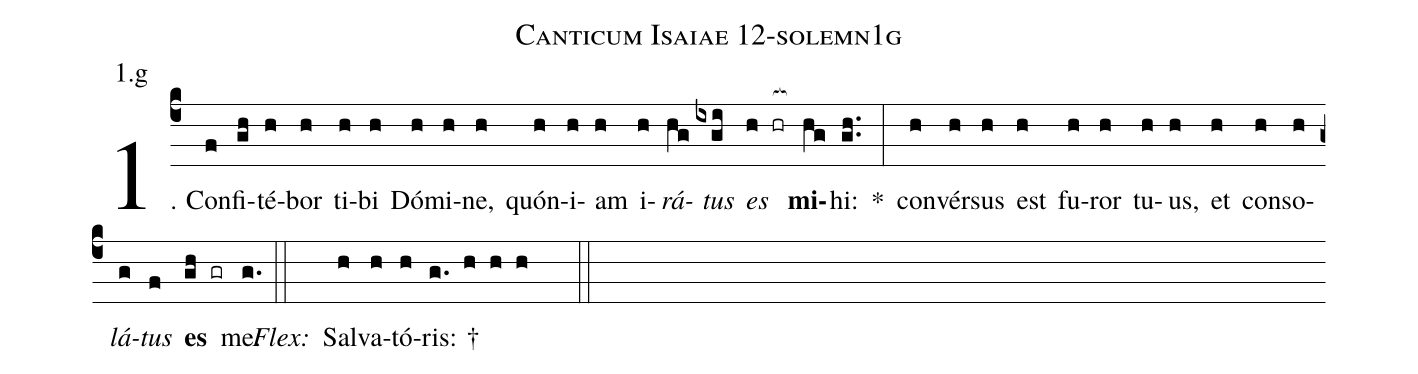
name: Canticum Isaiae 12-solemn1g;
annotation: 1.g;
%%
(c4)1. Con(f)fi(gh)té(h)bor(h) ti(h)bi(h) Dó(h)mi(h)ne,(h) quón(h)i(h)am(h) i(h)<i>rá</i>(hg)<i>tus</i>(ixgi) <i>es</i>(h hr[ocb:1{]) <b>mi</b>(hg[ocb:0}])hi:(gh..) *(:) con(h)vér(h)sus(h) est(h) fu(h)ror(h) tu(h)us,(h) et(h) con(h)so(h)<i>lá</i>(g)<i>tus</i>(f) <b>es</b>(gh gr) me.(g.) (::)
<i>Flex:</i>()  Sal(h)va(h)tó(h)ris: †(g. h h h  ::)
